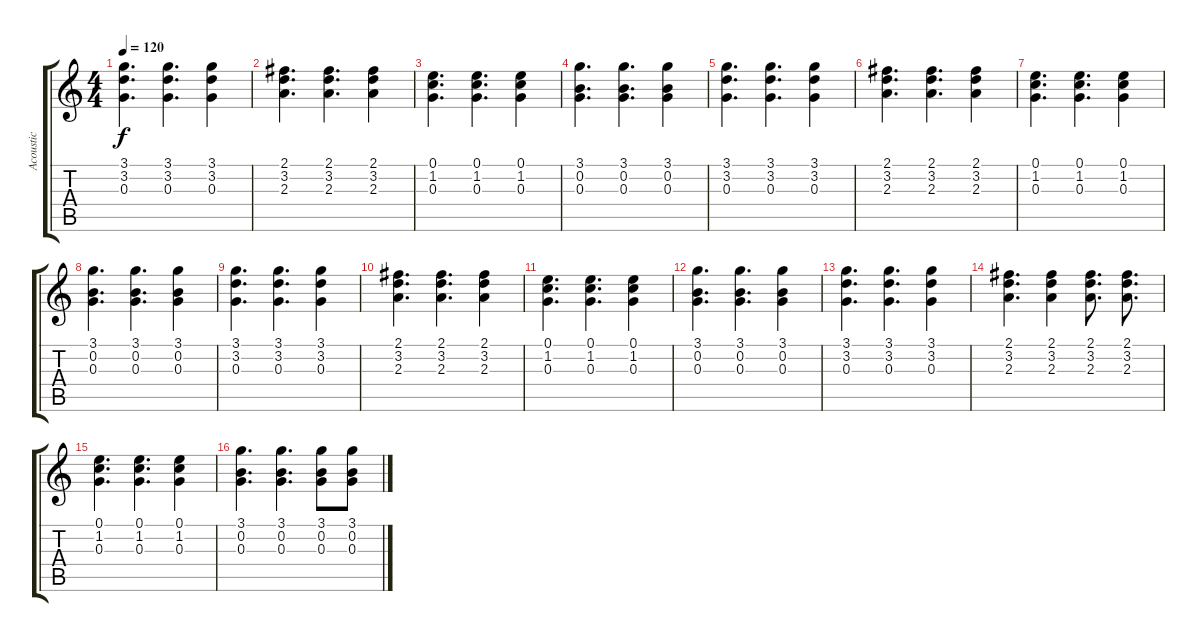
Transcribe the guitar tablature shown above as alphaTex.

\track ("Acoustic" "Acoustic") {instrument acousticguitarsteel}
\staff {score tabs}
\tuning (E4 B3 G3 D3 A2 E2) {hide}
\ts (4 4)
\tempo 120
\clef g2
\ks c
(3.1 3.2 0.3).4{d dy f instrument acousticguitarsteel} (3.1 3.2 0.3).4{d} (3.1 3.2 0.3).4 |
(2.1 3.2 2.3).4{d} (2.1 3.2 2.3).4{d} (2.1 3.2 2.3).4 |
(0.1 1.2 0.3).4{d} (0.1 1.2 0.3).4{d} (0.1 1.2 0.3).4 |
(3.1 0.2 0.3).4{d} (3.1 0.2 0.3).4{d} (3.1 0.2 0.3).4 |
(3.1 3.2 0.3).4{d} (3.1 3.2 0.3).4{d} (3.1 3.2 0.3).4 |
(2.1 3.2 2.3).4{d} (2.1 3.2 2.3).4{d} (2.1 3.2 2.3).4 |
(0.1 1.2 0.3).4{d} (0.1 1.2 0.3).4{d} (0.1 1.2 0.3).4 |
(3.1 0.2 0.3).4{d} (3.1 0.2 0.3).4{d} (3.1 0.2 0.3).4 |
(3.1 3.2 0.3).4{d} (3.1 3.2 0.3).4{d} (3.1 3.2 0.3).4 |
(2.1 3.2 2.3).4{d} (2.1 3.2 2.3).4{d} (2.1 3.2 2.3).4 |
(0.1 1.2 0.3).4{d} (0.1 1.2 0.3).4{d} (0.1 1.2 0.3).4 |
(3.1 0.2 0.3).4{d} (3.1 0.2 0.3).4{d} (3.1 0.2 0.3).4 |
(3.1 3.2 0.3).4{d} (3.1 3.2 0.3).4{d} (3.1 3.2 0.3).4 |
(2.1 3.2 2.3).4{d} (2.1 3.2 2.3).4 (2.1 3.2 2.3).8{d} (2.1 3.2 2.3).8{d} |
(0.1 1.2 0.3).4{d} (0.1 1.2 0.3).4{d} (0.1 1.2 0.3).4 |
(3.1 0.2 0.3).4{d} (3.1 0.2 0.3).4{d} (3.1 0.2 0.3).8 (3.1 0.2 0.3).8
